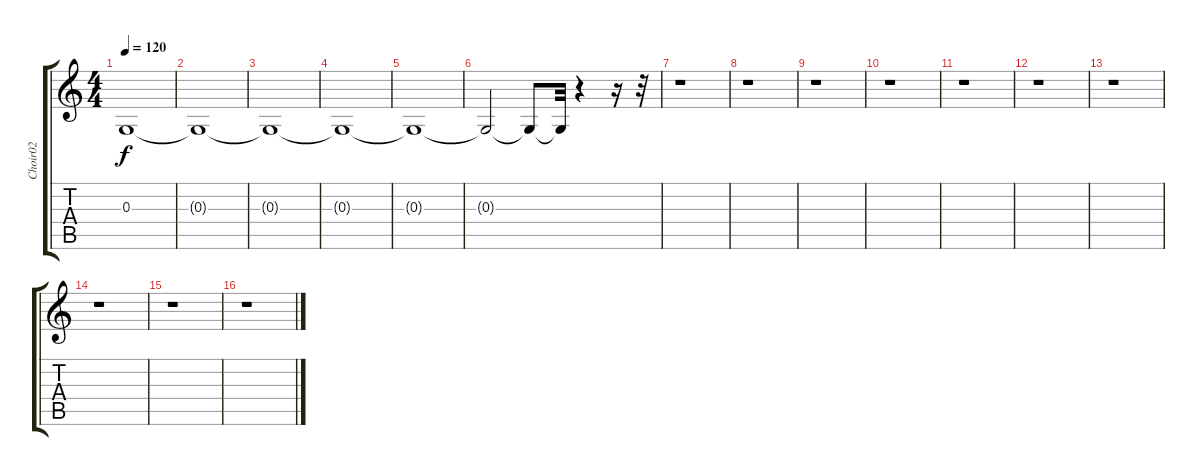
\track ("Choir02" "Choir02") {instrument choiraahs}
\staff {score tabs}
\tuning (E4 B3 G3 D3 A2 E2) {hide}
\ts (4 4)
\tempo 120
\clef g2
\ks c
0.3{t}.1{dy f} |
0.3{t}.1 |
0.3{t}.1 |
0.3{t}.1 |
0.3{t}.1 |
0.3{t}.2 0.3{t}.8 0.3{t}.32 r.4 r.16 r.32 |
r.1 |
r.1 |
r.1 |
r.1 |
r.1 |
r.1 |
r.1 |
r.1 |
r.1 |
r.1
